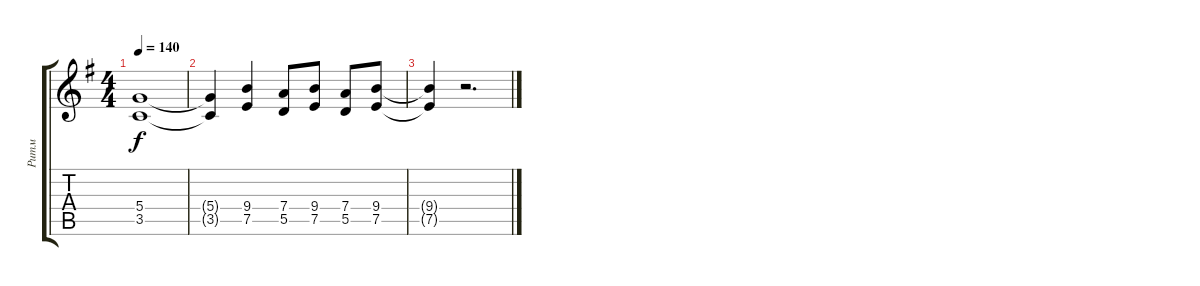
\track ("Ритм" "Ритм") {instrument distortionguitar}
\staff {score tabs}
\tuning (E4 B3 G3 D3 A2 E2) {hide}
\ts (4 4)
\tempo 140
\clef g2
\ks g
(5.4{t} 3.5{t}).1{dy f} |
(5.4{t} 3.5{t}).4 (9.4 7.5).4 (7.4 5.5).8 (9.4 7.5).8 (7.4 5.5).8 (9.4 7.5).8 |
(9.4{t} 7.5{t}).4 r.2{d}
